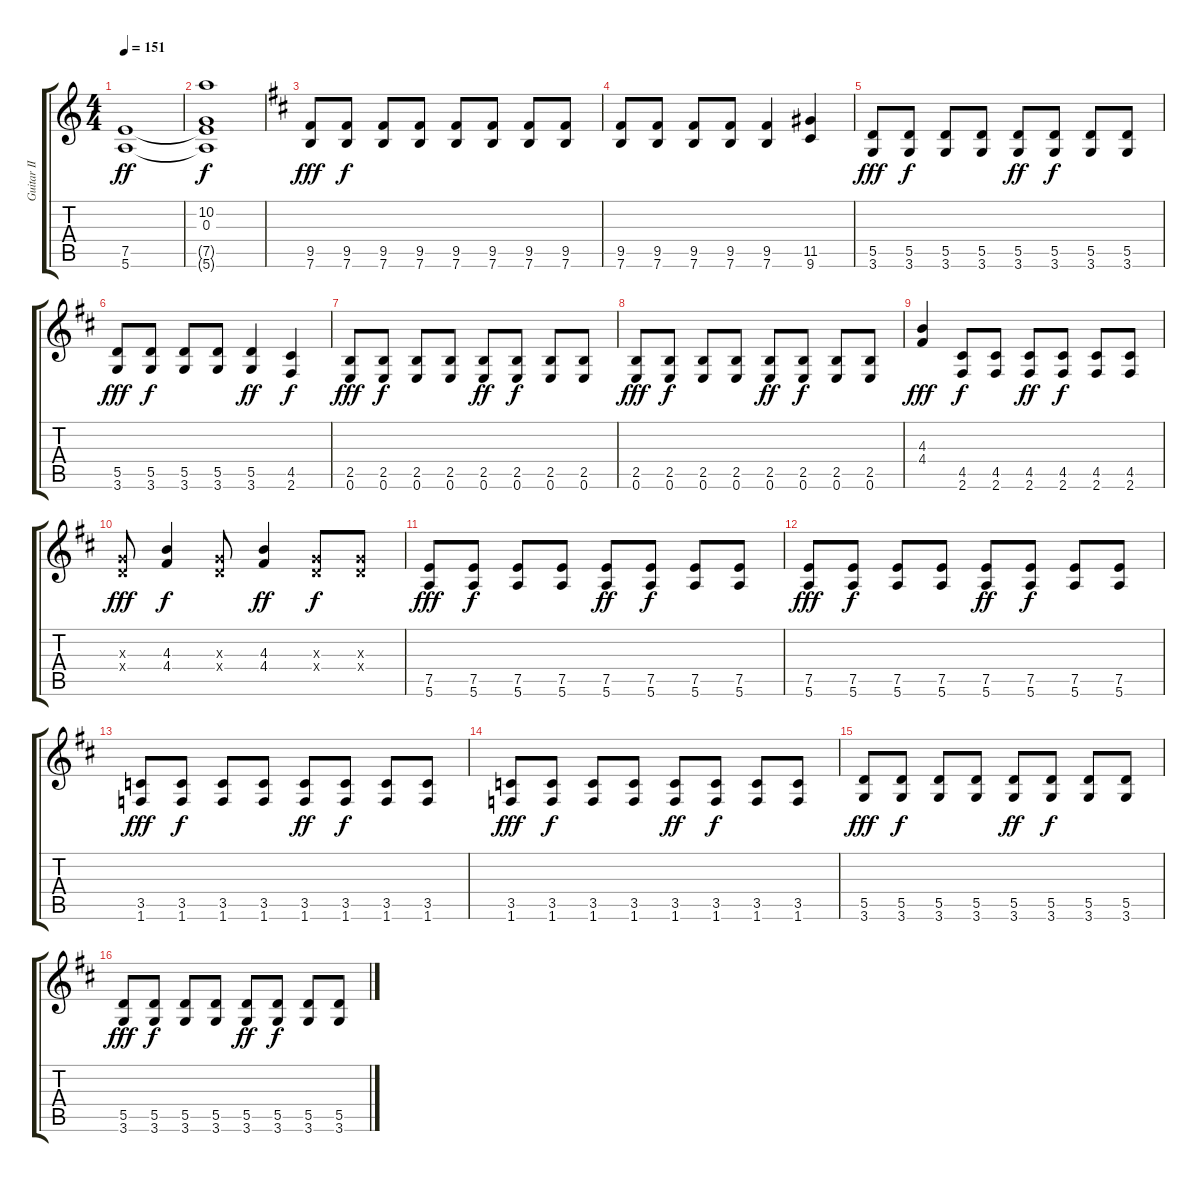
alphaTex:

\track ("Guitar II" "Guitar II") {instrument distortionguitar}
\staff {score tabs}
\tuning (E4 B3 G3 D3 A2 E2) {hide}
\ts (4 4)
\tempo 151
\clef g2
\ks c
(7.5 5.6).1{dy ff} |
(10.2 0.3 7.5{t} 5.6{t}).1{dy f} |
\ks d
(9.5 7.6).8{dy fff} (9.5 7.6).8{dy f} (9.5 7.6).8 (9.5 7.6).8 (9.5 7.6).8 (9.5 7.6).8 (9.5 7.6).8 (9.5 7.6).8 |
(9.5 7.6).8 (9.5 7.6).8 (9.5 7.6).8 (9.5 7.6).8 (9.5 7.6).4 (11.5 9.6).4 |
(5.5 3.6).8{dy fff} (5.5 3.6).8{dy f} (5.5 3.6).8 (5.5 3.6).8 (5.5 3.6).8{dy ff} (5.5 3.6).8{dy f} (5.5 3.6).8 (5.5 3.6).8 |
(5.5 3.6).8{dy fff} (5.5 3.6).8{dy f} (5.5 3.6).8 (5.5 3.6).8 (5.5 3.6).4{dy ff} (4.5 2.6).4{dy f} |
(2.5 0.6).8{dy fff} (2.5 0.6).8{dy f} (2.5 0.6).8 (2.5 0.6).8 (2.5 0.6).8{dy ff} (2.5 0.6).8{dy f} (2.5 0.6).8 (2.5 0.6).8 |
(2.5 0.6).8{dy fff} (2.5 0.6).8{dy f} (2.5 0.6).8 (2.5 0.6).8 (2.5 0.6).8{dy ff} (2.5 0.6).8{dy f} (2.5 0.6).8 (2.5 0.6).8 |
(4.3 4.4).4{dy fff} (4.5 2.6).8{dy f} (4.5 2.6).8 (4.5 2.6).8{dy ff} (4.5 2.6).8{dy f} (4.5 2.6).8 (4.5 2.6).8 |
(0.3{x} 0.4{x}).8{dy fff} (4.3 4.4).4{dy f} (0.3{x} 0.4{x}).8 (4.3 4.4).4{dy ff} (0.3{x} 0.4{x}).8{dy f} (0.3{x} 0.4{x}).8 |
(7.5 5.6).8{dy fff} (7.5 5.6).8{dy f} (7.5 5.6).8 (7.5 5.6).8 (7.5 5.6).8{dy ff} (7.5 5.6).8{dy f} (7.5 5.6).8 (7.5 5.6).8 |
(7.5 5.6).8{dy fff} (7.5 5.6).8{dy f} (7.5 5.6).8 (7.5 5.6).8 (7.5 5.6).8{dy ff} (7.5 5.6).8{dy f} (7.5 5.6).8 (7.5 5.6).8 |
(3.5 1.6).8{dy fff} (3.5 1.6).8{dy f} (3.5 1.6).8 (3.5 1.6).8 (3.5 1.6).8{dy ff} (3.5 1.6).8{dy f} (3.5 1.6).8 (3.5 1.6).8 |
(3.5 1.6).8{dy fff} (3.5 1.6).8{dy f} (3.5 1.6).8 (3.5 1.6).8 (3.5 1.6).8{dy ff} (3.5 1.6).8{dy f} (3.5 1.6).8 (3.5 1.6).8 |
(5.5 3.6).8{dy fff} (5.5 3.6).8{dy f} (5.5 3.6).8 (5.5 3.6).8 (5.5 3.6).8{dy ff} (5.5 3.6).8{dy f} (5.5 3.6).8 (5.5 3.6).8 |
(5.5 3.6).8{dy fff} (5.5 3.6).8{dy f} (5.5 3.6).8 (5.5 3.6).8 (5.5 3.6).8{dy ff} (5.5 3.6).8{dy f} (5.5 3.6).8 (5.5 3.6).8
